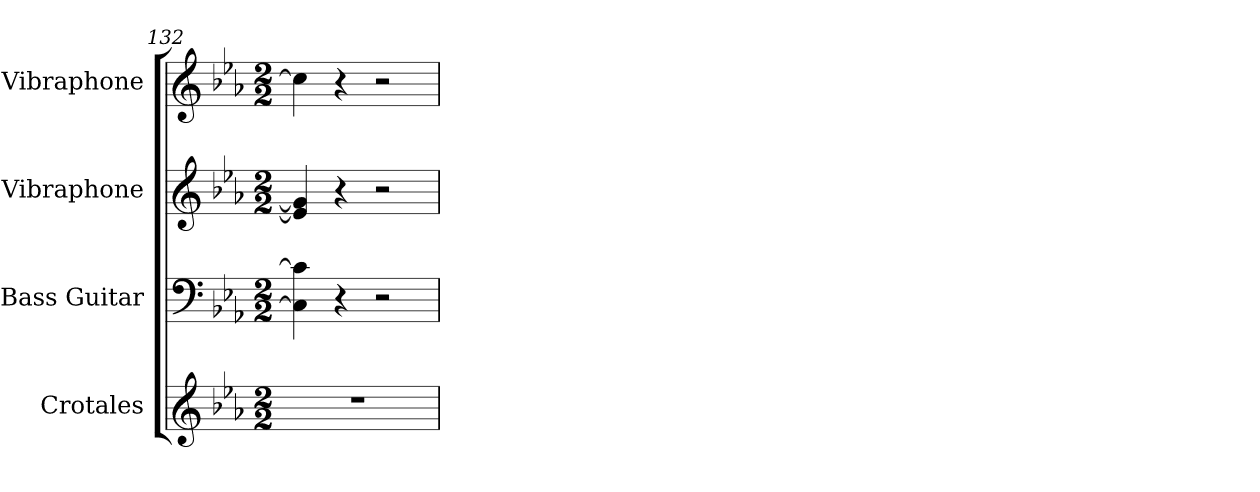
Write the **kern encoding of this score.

**kern	**kern	**kern	**kern
*part4	*part3	*part2	*part1
*staff4	*staff3	*staff2	*staff1
*I"Crotales	*I"Bass Guitar	*I"Vibraphone	*I"Vibraphone
*I'Crot.	*I'B. Guit.	*I'Vib.	*I'Vib.
*clefG2	*clefF4	*clefG2	*clefG2
*ITrd-14c-24	*ITrd7c12	*	*
*k[b-e-a-]	*k[b-e-a-]	*k[b-e-a-]	*k[b-e-a-]
*M2/2	*M2/2	*M2/2	*M2/2
=132	=132	=132	=132
1r	4CC\] 4C\]	4e-/] 4g/]	4cc\]
.	4r	4r	4r
.	2r	2r	2r
=	=	=	=
*-	*-	*-	*-
